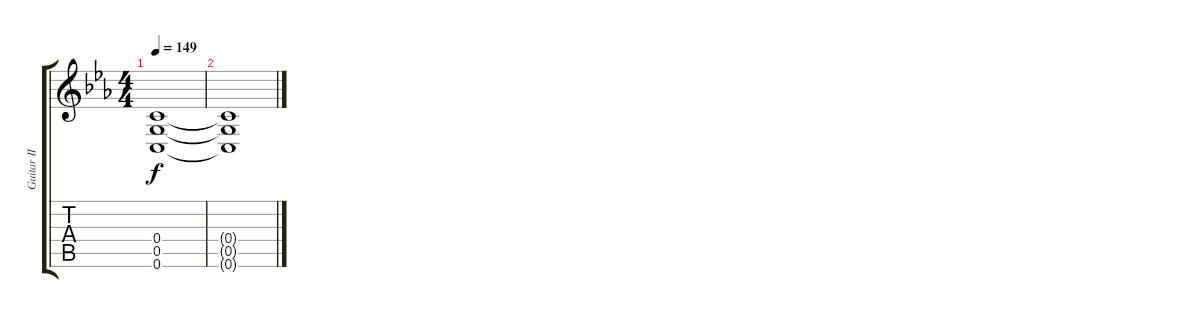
\track ("Guitar II" "Guitar II") {instrument overdrivenguitar}
\staff {score tabs}
\tuning (D4 A3 F3 C3 G2 C2) {hide}
\ts (4 4)
\tempo 149
\clef g2
\ks cminor
(0.4{t} 0.5{t} 0.6{t}).1{dy f} |
(0.4{t} 0.5{t} 0.6{t}).1
